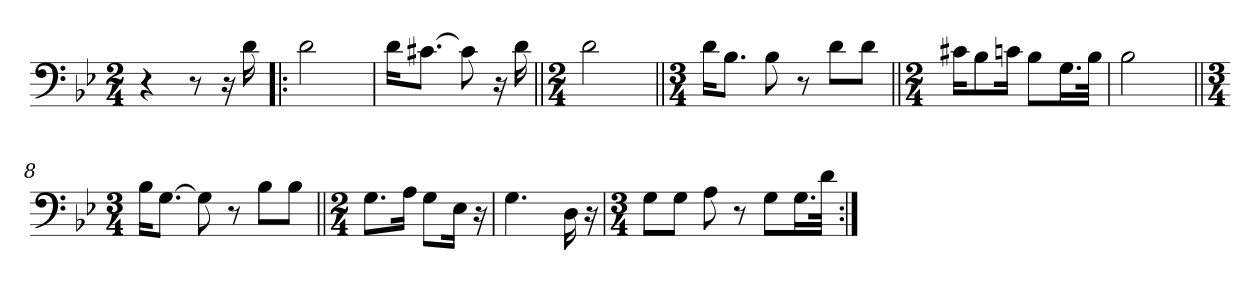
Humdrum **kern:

**kern
*part1
*staff1
*clefF4
*k[b-e-]
*M2/4
=1
4r
8r
16r
16d\
=2!|:
2d\
=3
16d\KL
[8.c#X\J
8c#\]
16r
16d\
=4||
*M2/4
2d\
=5||
*M3/4
16d\KL
8.B-\J
8B-\
8r
8d\L
8d\J
=6||
*M2/4
16c#X\KL
8B-\
16cn\Jk
8B-\L
16.G\L
32B-\JJk
=7
2B-\
=8||
*M3/4
16B-\KL
[8.G\J
8G\]
8r
8B-\L
8B-\J
=9||
*M2/4
8.G\L
16A\Jk
8G\L
16E-\Jk
16r
=10
4.G\
16D\
16r
=11
*M3/4
8G\L
8G\J
8A\
8r
8G\L
16.G\L
32d\JJk
=:|!
*-
